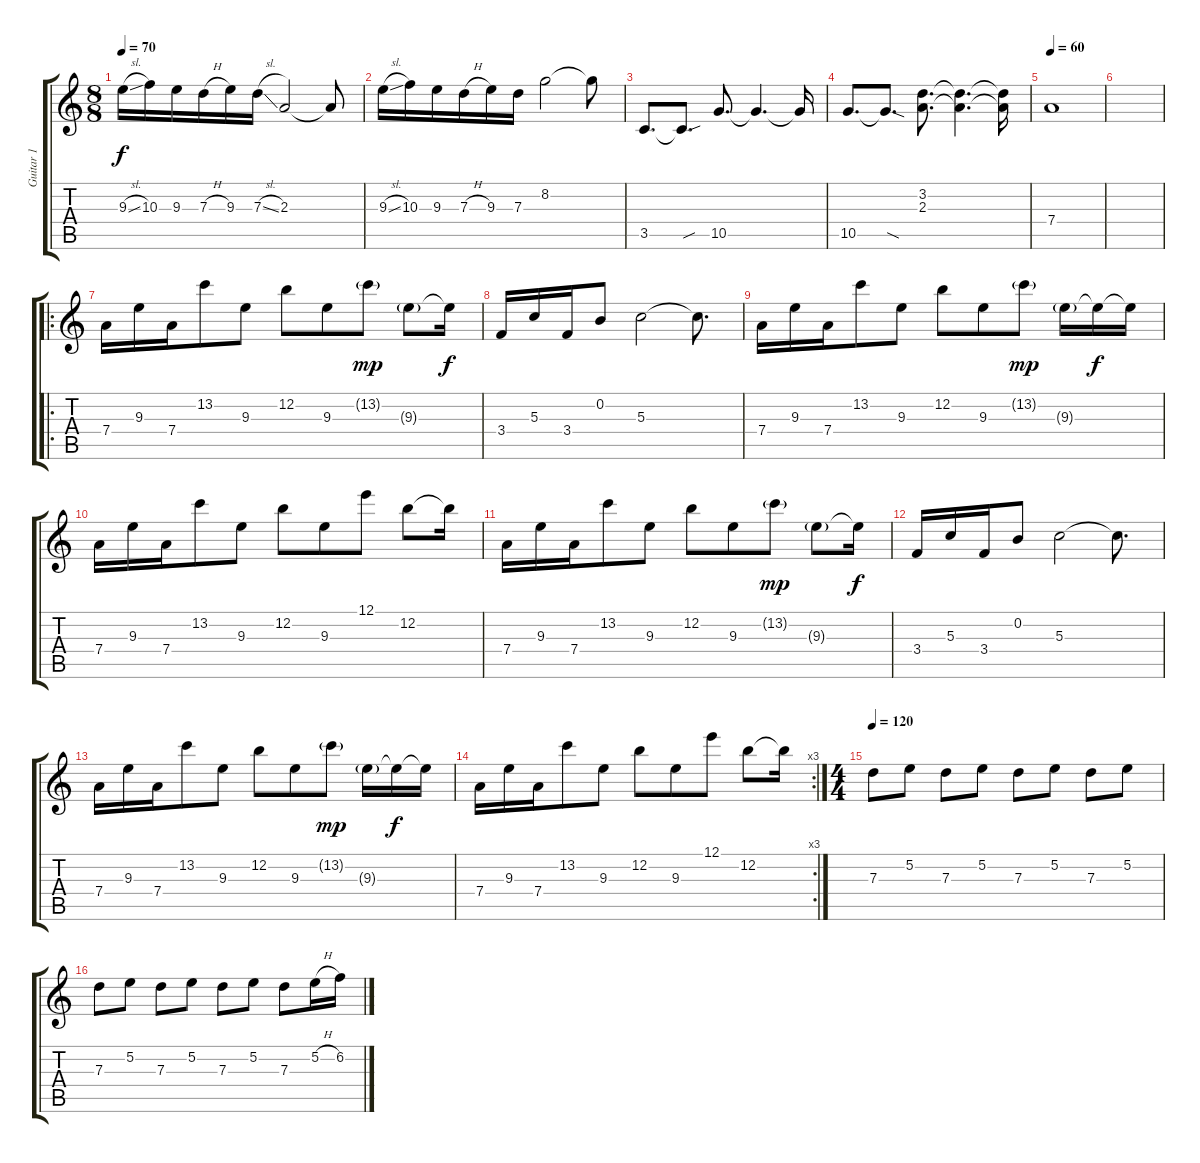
\track ("Guitar 1" "Guitar 1") {instrument overdrivenguitar}
\staff {score tabs}
\tuning (E4 B3 G3 D3 A2 D2) {hide}
\ts (8 8)
\tempo 70
\clef g2
\ks c
9.3{sl}.16{dy f} 10.3.16 9.3.16 7.3{h}.16 9.3.16 7.3{sl}.16 2.3.2 2.3{t}.8 |
9.3{sl}.16 10.3.16 9.3.16 7.3{h}.16 9.3.16 7.3.16 8.2.2 8.2{t}.8 |
3.5.8{d} 3.5{sou t}.8{d} 10.5.8{d} 10.5{t}.4{d} 10.5{t}.16 |
10.5.8{d} 10.5{sod t}.8{d} (3.2 2.3).8{d} (3.2{t} 2.3{t}).4{d} (3.2{t} 2.3{t}).16 |
\tempo 60
7.4.1{volume 6} |
|
\ro
7.4.16{volume 10 instrument electricguitarjazz} 9.3.16 7.4.16 13.2.8 9.3.8 12.2.8 9.3.8 13.2{g}.8{dy mp} 9.3{g}.8 9.3{t}.16{dy f} |
3.4.16 5.3.16 3.4.16 0.2.8 5.3.2 5.3{t}.8{d} |
7.4.16 9.3.16 7.4.16 13.2.8 9.3.8 12.2.8 9.3.8 13.2{g}.8{dy mp} 9.3{g}.16 9.3{t}.16{dy f} 9.3{t}.16 |
7.4.16 9.3.16 7.4.16 13.2.8 9.3.8 12.2.8 9.3.8 12.1.8 12.2.8 12.2{t}.16 |
7.4.16{volume 10 instrument electricguitarjazz} 9.3.16 7.4.16 13.2.8 9.3.8 12.2.8 9.3.8 13.2{g}.8{dy mp} 9.3{g}.8 9.3{t}.16{dy f} |
3.4.16 5.3.16 3.4.16 0.2.8 5.3.2 5.3{t}.8{d} |
7.4.16 9.3.16 7.4.16 13.2.8 9.3.8 12.2.8 9.3.8 13.2{g}.8{dy mp} 9.3{g}.16 9.3{t}.16{dy f} 9.3{t}.16 |
\rc 3
7.4.16 9.3.16 7.4.16 13.2.8 9.3.8 12.2.8 9.3.8 12.1.8 12.2.8 12.2{t}.16 |
\ts (4 4)
\tempo 120
7.3.8{volume 9 instrument overdrivenguitar} 5.2.8 7.3.8 5.2.8 7.3.8 5.2.8 7.3.8 5.2.8 |
7.3.8 5.2.8 7.3.8 5.2.8 7.3.8 5.2.8 7.3.8 5.2{h}.16 6.2.16
